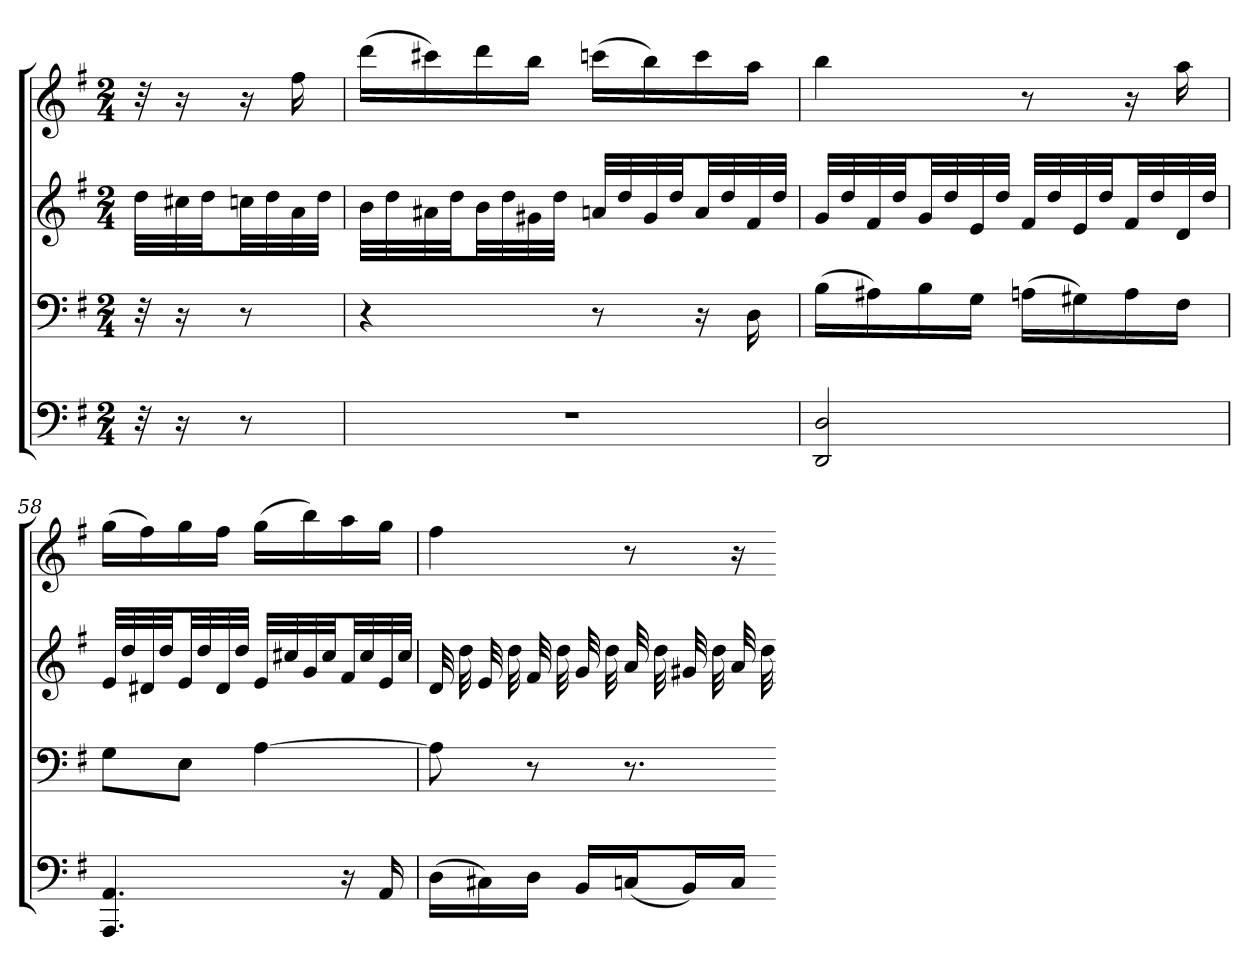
**kern	**kern	**kern	**kern
*part4	*part3	*part2	*part1
*staff4	*staff3	*staff2	*staff1
*clefF4	*clefF4	*clefG2	*clefG2
*k[f#]	*k[f#]	*k[f#]	*k[f#]
*G:	*G:	*G:	*G:
*M2/4	*M2/4	*M2/4	*M2/4
=	=	=	=
32r	32r	32ddLLL	32r
16r	16r	32cc#X	16r
.	.	32ddJJ	.
8r	8r	32ccnLL	16r
.	.	32dd	.
.	.	32a	16ff#
.	.	32ddJJJ	.
=56	=56	=56	=56
2r	4r	32bLLL	(16dddLL
.	.	32dd	.
.	.	32a#X	16ccc#X)
.	.	32ddJJ	.
.	.	32bLL	16ddd
.	.	32dd	.
.	.	32g#X	16bbJJ
.	.	32ddJJJ	.
.	8r	32anLLL	(16cccnLL
.	.	32dd	.
.	.	32g#	16bb)
.	.	32ddJJ	.
.	16r	32aLL	16ccc
.	.	32dd	.
.	16D	32f#	16aaJJ
.	.	32ddJJJ	.
=57	=57	=57	=57
2DD 2D	(16BLL	32gLLL	4bb
.	.	32dd	.
.	16A#X)	32f#	.
.	.	32ddJJ	.
.	16B	32gLL	.
.	.	32dd	.
.	16GJJ	32e	.
.	.	32ddJJJ	.
.	(16AnLL	32f#LLL	8r
.	.	32dd	.
.	16G#X)	32e	.
.	.	32ddJJ	.
.	16A	32f#LL	16r
.	.	32dd	.
.	16F#JJ	32d	16aa
.	.	32ddJJJ	.
=58	=58	=58	=58
4.AAA 4.AA	8GL	32eLLL	(16ggLL
.	.	32dd	.
.	.	32d#X	16ff#)
.	.	32ddJJ	.
.	8EJ	32eLL	16gg
.	.	32dd	.
.	.	32d#	16ff#JJ
.	.	32ddJJJ	.
.	[4A	32eLLL	(16ggLL
.	.	32cc#X	.
.	.	32g	16bb)
.	.	32cc#JJ	.
16r	.	32f#LL	16aa
.	.	32cc#	.
16AA	.	32e	16ggJJ
.	.	32cc#JJJ	.
=59	=59	=59	=59
(16D\LL	8A]	32d	4ff#
.	.	32dd	.
16C#X\)	.	32e	.
.	.	32dd	.
16D\JJ	8r	32f#	.
.	.	32dd	.
16BB/LL	.	32g	.
.	.	32dd	.
(16Cn/J	8.r	32a	8r
.	.	32dd	.
16BB/L)	.	32g#X	.
.	.	32dd	.
16C/JJ	.	32a	16r
.	.	32dd	.
=-	=-	=-	=-
*-	*-	*-	*-
